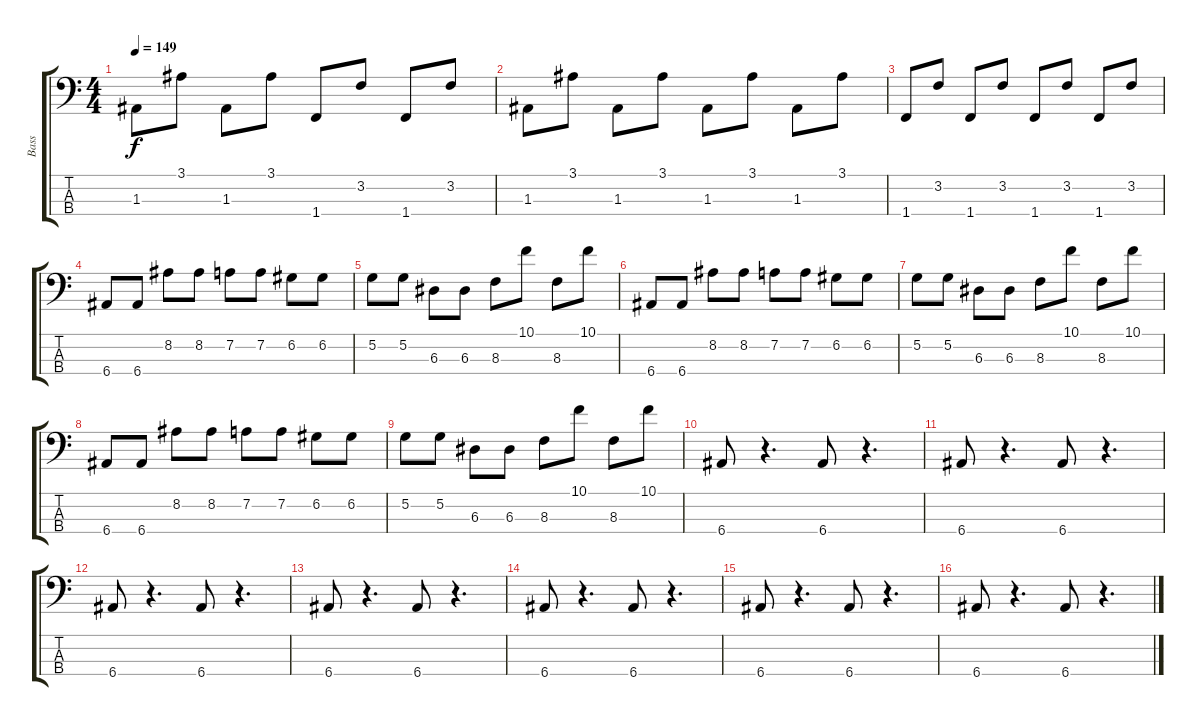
\track ("Bass" "Bass") {instrument slapbass1}
\staff {score tabs}
\tuning (G2 D2 A1 E1) {hide}
\ts (4 4)
\tempo 149
\clef f4
\ks c
1.3.8{dy f} 3.1.8 1.3.8 3.1.8 1.4.8 3.2.8 1.4.8 3.2.8 |
1.3.8 3.1.8 1.3.8 3.1.8 1.3.8 3.1.8 1.3.8 3.1.8 |
1.4.8 3.2.8 1.4.8 3.2.8 1.4.8 3.2.8 1.4.8 3.2.8 |
6.4.8 6.4.8 8.2.8 8.2.8 7.2.8 7.2.8 6.2.8 6.2.8 |
5.2.8 5.2.8 6.3.8 6.3.8 8.3.8 10.1.8 8.3.8 10.1.8 |
6.4.8 6.4.8 8.2.8 8.2.8 7.2.8 7.2.8 6.2.8 6.2.8 |
5.2.8 5.2.8 6.3.8 6.3.8 8.3.8 10.1.8 8.3.8 10.1.8 |
6.4.8 6.4.8 8.2.8 8.2.8 7.2.8 7.2.8 6.2.8 6.2.8 |
5.2.8 5.2.8 6.3.8 6.3.8 8.3.8 10.1.8 8.3.8 10.1.8 |
6.4.8 r.4{d} 6.4.8 r.4{d} |
6.4.8 r.4{d} 6.4.8 r.4{d} |
6.4.8 r.4{d} 6.4.8 r.4{d} |
6.4.8 r.4{d} 6.4.8 r.4{d} |
6.4.8 r.4{d} 6.4.8 r.4{d} |
6.4.8 r.4{d} 6.4.8 r.4{d} |
6.4.8 r.4{d} 6.4.8 r.4{d}
